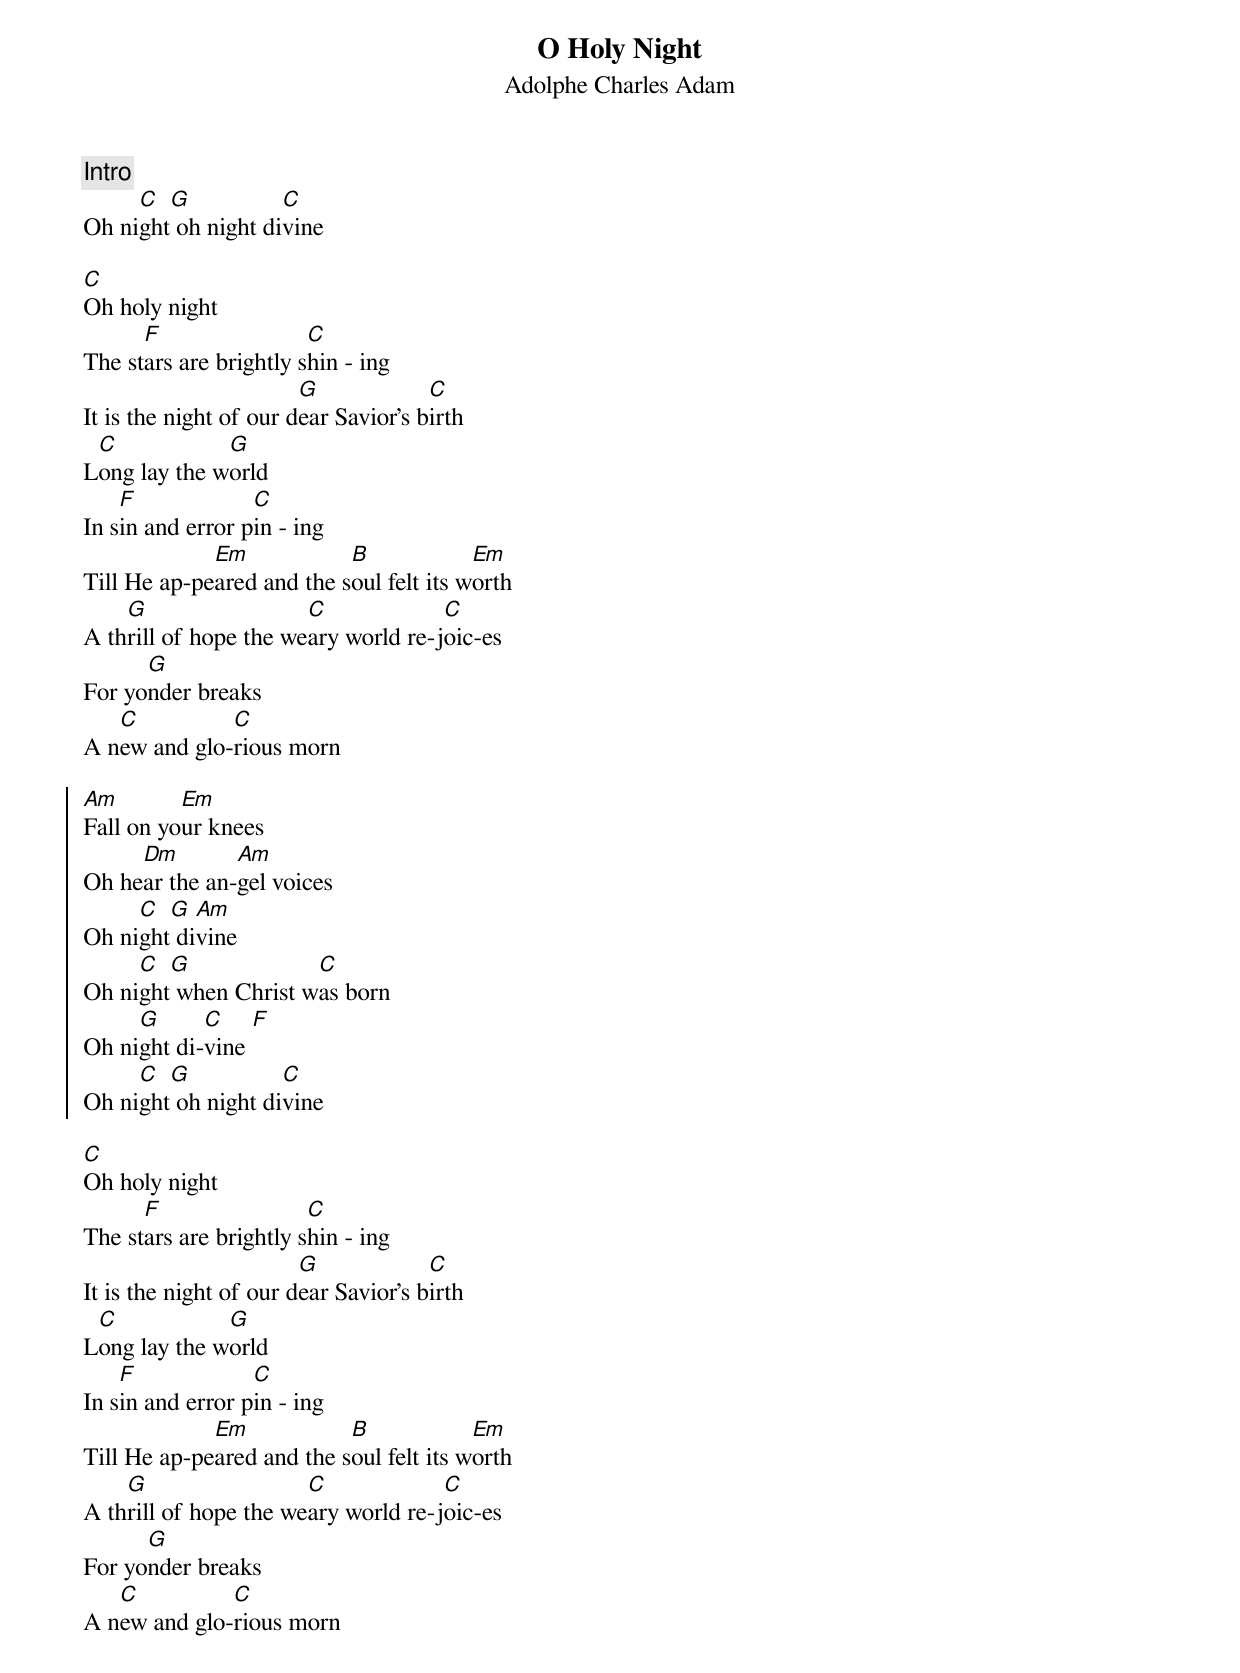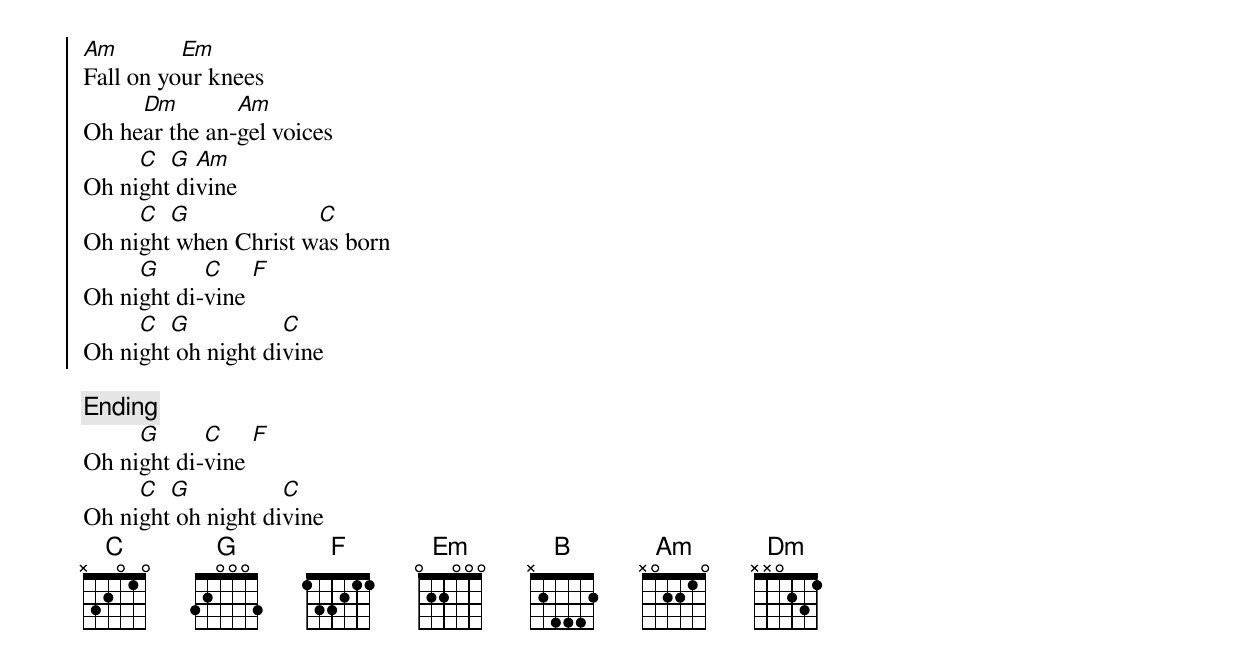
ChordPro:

{title:O Holy Night}
{subtitle:Adolphe Charles Adam}
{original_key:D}
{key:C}
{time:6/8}
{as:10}

{c:Intro}
Oh ni[C]ght[G] oh night di[C]vine

[C]Oh holy night
The st[F]ars are brightly s[C]hin - ing
It is the night of our d[G]ear Savior's b[C]irth
L[C]ong lay the w[G]orld
In s[F]in and error p[C]in - ing
Till He ap-pe[Em]ared and the s[B]oul felt its w[Em]orth
A th[G]rill of hope the we[C]ary world re-j[C]oic-es
For yo[G]nder breaks
A n[C]ew and glo-[C]rious morn

{soc}
[Am]Fall on yo[Em]ur knees
Oh he[Dm]ar the an-[Am]gel voices
Oh ni[C]ght[G] di[Am]vine
Oh ni[C]ght[G] when Christ w[C]as born
Oh ni[G]ght di-[C]vine [F]
Oh ni[C]ght[G] oh night di[C]vine
{eoc}

[C]Oh holy night
The st[F]ars are brightly s[C]hin - ing
It is the night of our d[G]ear Savior's b[C]irth
L[C]ong lay the w[G]orld
In s[F]in and error p[C]in - ing
Till He ap-pe[Em]ared and the s[B]oul felt its w[Em]orth
A th[G]rill of hope the we[C]ary world re-j[C]oic-es
For yo[G]nder breaks
A n[C]ew and glo-[C]rious morn

{soc}
[Am]Fall on yo[Em]ur knees
Oh he[Dm]ar the an-[Am]gel voices
Oh ni[C]ght[G] di[Am]vine
Oh ni[C]ght[G] when Christ w[C]as born
Oh ni[G]ght di-[C]vine [F]
Oh ni[C]ght[G] oh night di[C]vine
{eoc}

{c:Ending}
Oh ni[G]ght di-[C]vine [F]
Oh ni[C]ght[G] oh night di[C]vine
